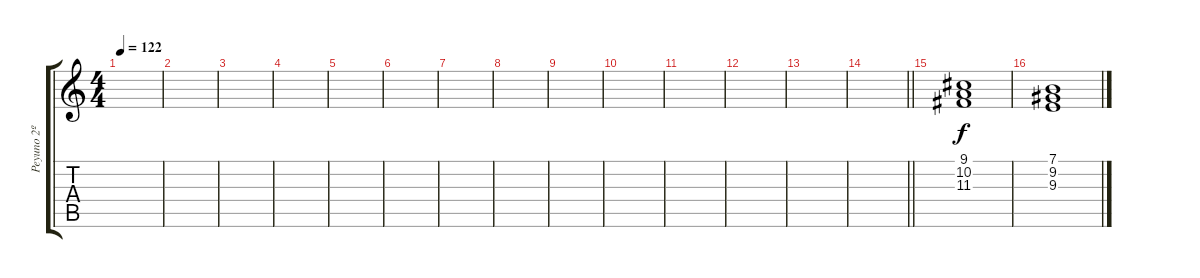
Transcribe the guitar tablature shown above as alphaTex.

\track ("Peyuno 2º" "Peyuno 2º") {instrument choiraahs}
\staff {score tabs}
\tuning (E4 B3 G3 D3 A2 E2) {hide}
\ts (4 4)
\tempo 122
\clef g2
\ks c
|
|
|
|
|
|
|
|
|
|
|
|
|
\barLineRight lightlight
|
(9.1 10.2 11.3).1 |
(7.1 9.2 9.3).1
